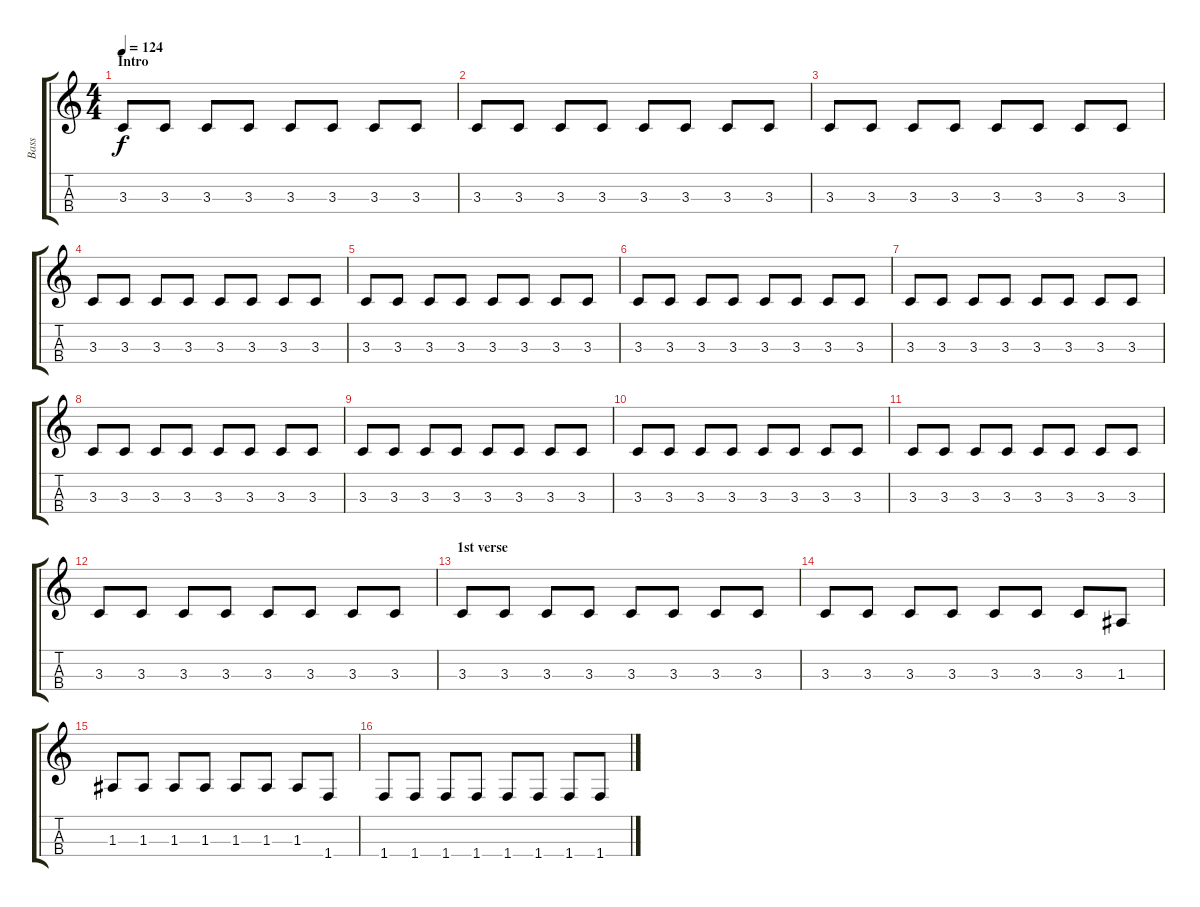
\track ("Bass" "Bass") {instrument electricbassfinger}
\staff {score tabs}
\tuning (G3 D3 A2 E2) {hide}
\ts (4 4)
\section ("" "Intro")
\tempo 124
\clef g2
\ks c
3.3.8{dy f instrument electricbassfinger} 3.3.8 3.3.8 3.3.8 3.3.8 3.3.8 3.3.8 3.3.8 |
3.3.8 3.3.8 3.3.8 3.3.8 3.3.8 3.3.8 3.3.8 3.3.8 |
3.3.8 3.3.8 3.3.8 3.3.8 3.3.8 3.3.8 3.3.8 3.3.8 |
3.3.8 3.3.8 3.3.8 3.3.8 3.3.8 3.3.8 3.3.8 3.3.8 |
3.3.8 3.3.8 3.3.8 3.3.8 3.3.8 3.3.8 3.3.8 3.3.8 |
3.3.8 3.3.8 3.3.8 3.3.8 3.3.8 3.3.8 3.3.8 3.3.8 |
3.3.8 3.3.8 3.3.8 3.3.8 3.3.8 3.3.8 3.3.8 3.3.8 |
3.3.8 3.3.8 3.3.8 3.3.8 3.3.8 3.3.8 3.3.8 3.3.8 |
3.3.8 3.3.8 3.3.8 3.3.8 3.3.8 3.3.8 3.3.8 3.3.8 |
3.3.8 3.3.8 3.3.8 3.3.8 3.3.8 3.3.8 3.3.8 3.3.8 |
3.3.8 3.3.8 3.3.8 3.3.8 3.3.8 3.3.8 3.3.8 3.3.8 |
3.3.8 3.3.8 3.3.8 3.3.8 3.3.8 3.3.8 3.3.8 3.3.8 |
\section ("" "1st verse")
3.3.8 3.3.8 3.3.8 3.3.8 3.3.8 3.3.8 3.3.8 3.3.8 |
3.3.8 3.3.8 3.3.8 3.3.8 3.3.8 3.3.8 3.3.8 1.3.8 |
1.3.8 1.3.8 1.3.8 1.3.8 1.3.8 1.3.8 1.3.8 1.4.8 |
1.4.8 1.4.8 1.4.8 1.4.8 1.4.8 1.4.8 1.4.8 1.4.8
